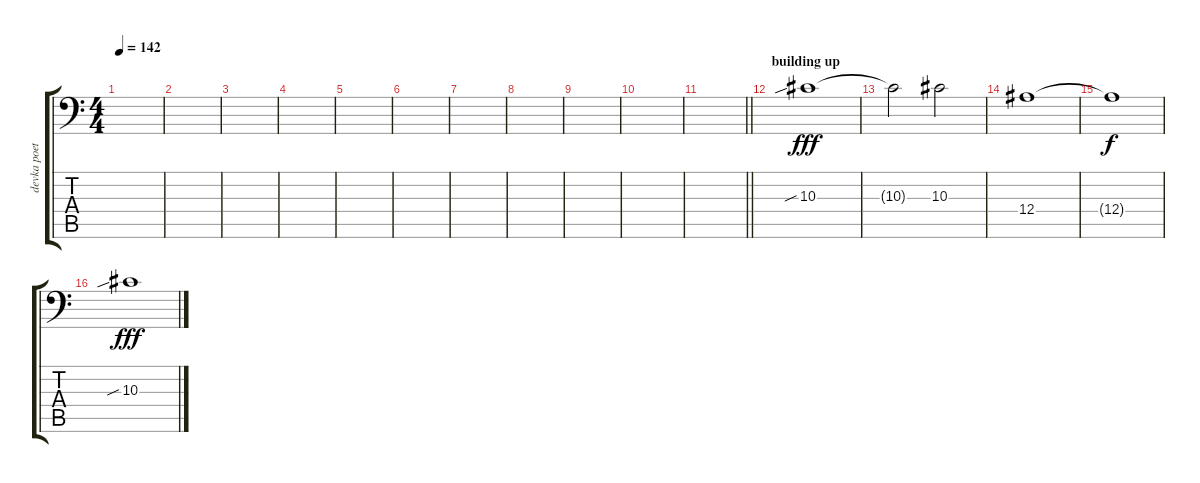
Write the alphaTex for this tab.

\track ("devka poet" "devka poet") {instrument pad4choir}
\staff {score tabs}
\tuning (C4 G3 Eb3 Bb2 F2 Bb1) {hide}
\ts (4 4)
\tempo 142
\clef f4
\ks c
|
|
|
|
|
|
|
|
|
|
\barLineRight lightlight
|
\section ("" "building up")
10.3{sib}.1{dy fff} |
10.3{t}.2 10.3.2 |
12.4.1 |
12.4{t}.1{dy f} |
10.3{sib}.1{dy fff}
